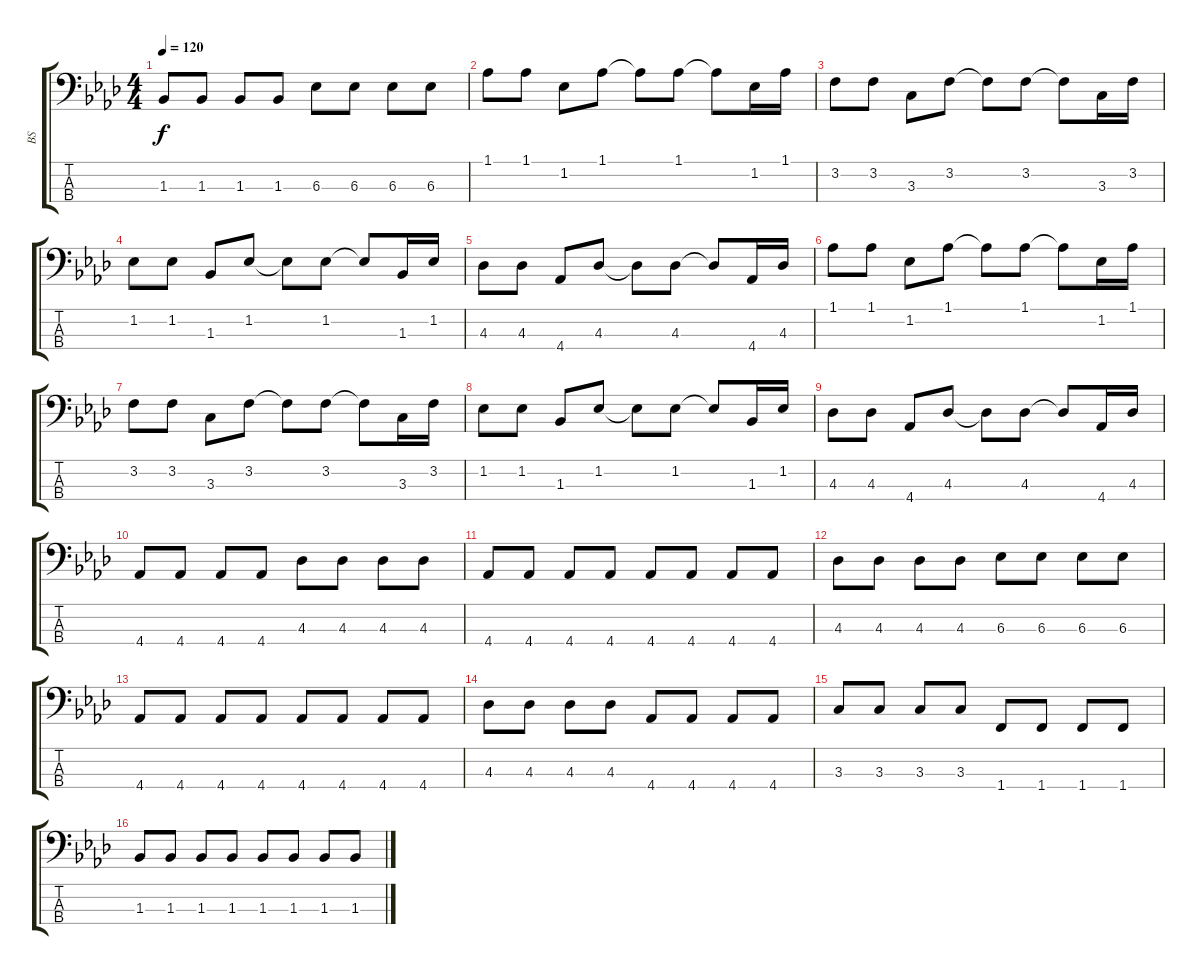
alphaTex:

\track ("BS" "BS") {instrument electricbassfinger}
\staff {score tabs}
\tuning (G2 D2 A1 E1) {hide}
\ts (4 4)
\tempo 120
\clef f4
\ks ab
1.3.8{dy f} 1.3.8 1.3.8 1.3.8 6.3.8 6.3.8 6.3.8 6.3.8 |
1.1.8 1.1.8 1.2.8 1.1.8 1.1{t}.8 1.1.8 1.1{t}.8 1.2.16 1.1.16 |
3.2.8 3.2.8 3.3.8 3.2.8 3.2{t}.8 3.2.8 3.2{t}.8 3.3.16 3.2.16 |
1.2.8 1.2.8 1.3.8 1.2.8 1.2{t}.8 1.2.8 1.2{t}.8 1.3.16 1.2.16 |
4.3.8 4.3.8 4.4.8 4.3.8 4.3{t}.8 4.3.8 4.3{t}.8 4.4.16 4.3.16 |
1.1.8 1.1.8 1.2.8 1.1.8 1.1{t}.8 1.1.8 1.1{t}.8 1.2.16 1.1.16 |
3.2.8 3.2.8 3.3.8 3.2.8 3.2{t}.8 3.2.8 3.2{t}.8 3.3.16 3.2.16 |
1.2.8 1.2.8 1.3.8 1.2.8 1.2{t}.8 1.2.8 1.2{t}.8 1.3.16 1.2.16 |
4.3.8 4.3.8 4.4.8 4.3.8 4.3{t}.8 4.3.8 4.3{t}.8 4.4.16 4.3.16 |
4.4.8 4.4.8 4.4.8 4.4.8 4.3.8 4.3.8 4.3.8 4.3.8 |
4.4.8 4.4.8 4.4.8 4.4.8 4.4.8 4.4.8 4.4.8 4.4.8 |
4.3.8 4.3.8 4.3.8 4.3.8 6.3.8 6.3.8 6.3.8 6.3.8 |
4.4.8 4.4.8 4.4.8 4.4.8 4.4.8 4.4.8 4.4.8 4.4.8 |
4.3.8 4.3.8 4.3.8 4.3.8 4.4.8 4.4.8 4.4.8 4.4.8 |
3.3.8 3.3.8 3.3.8 3.3.8 1.4.8 1.4.8 1.4.8 1.4.8 |
1.3.8 1.3.8 1.3.8 1.3.8 1.3.8 1.3.8 1.3.8 1.3.8
